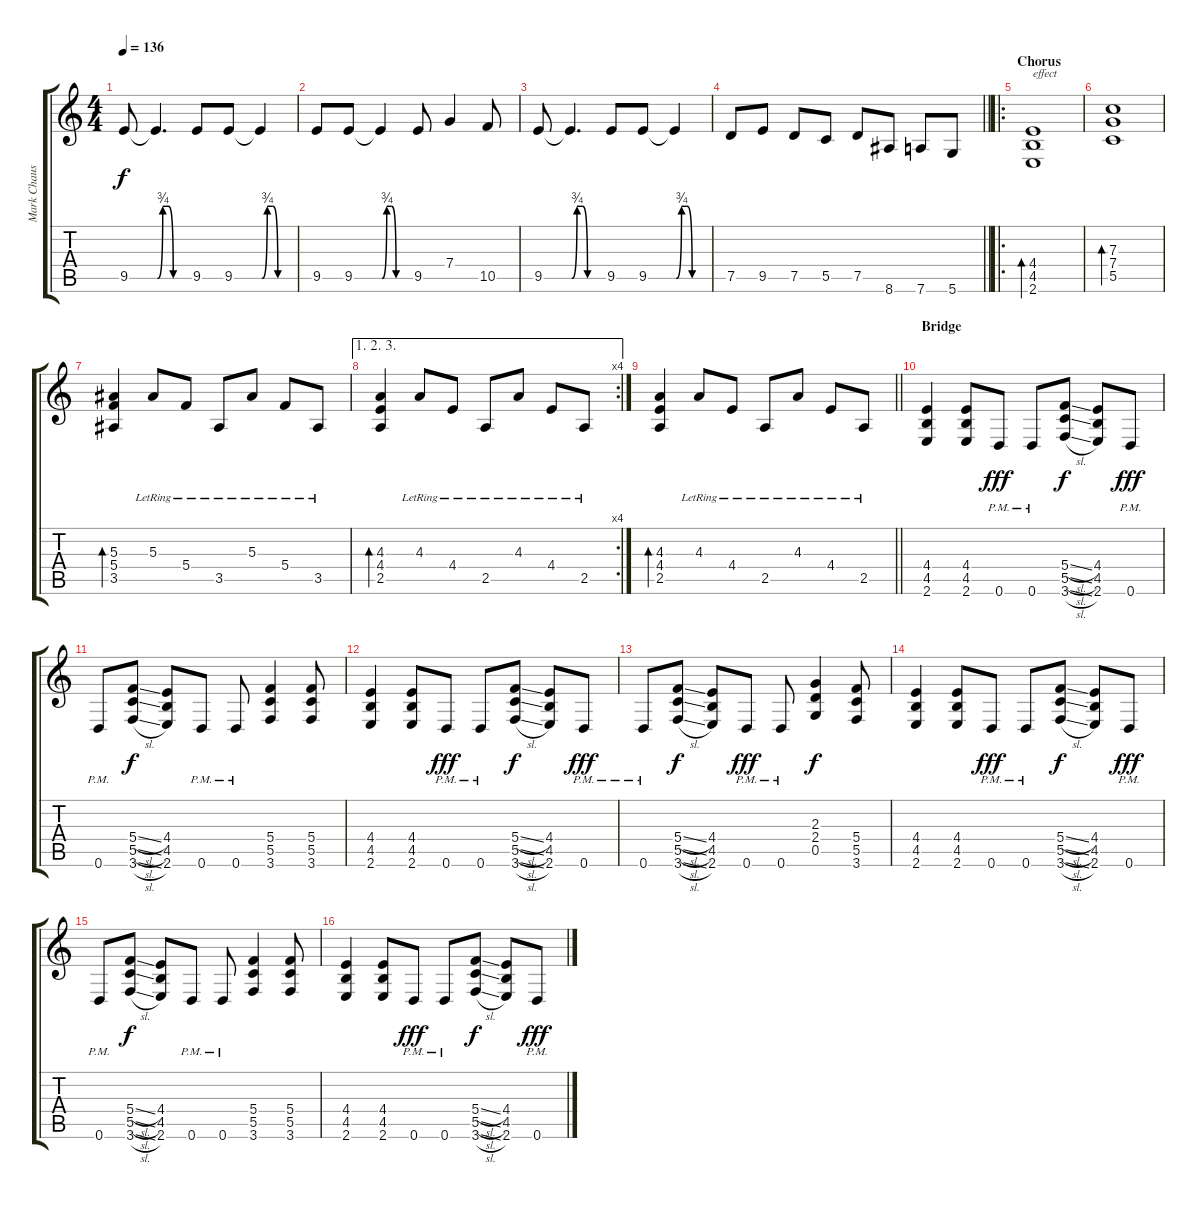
\track ("Mark Chaussee" "Mark Chaus") {instrument distortionguitar}
\staff {score tabs}
\tuning (D4 A3 F3 C3 G2 D2) {hide}
\ts (4 4)
\tempo 136
\clef g2
\ks c
9.5.8{dy f} 9.5{be (custom 0 0 10 3 20 3 30 0 60 0) t}.4{d} 9.5.8 9.5.8 9.5{be (custom 0 0 10 3 20 3 30 0 60 0) t}.4 |
9.5.8 9.5.8 9.5{be (custom 0 0 10 3 20 3 30 0 60 0) t}.4 9.5.8 7.4.4 10.5.8 |
9.5.8 9.5{be (custom 0 0 10 3 20 3 30 0 60 0) t}.4{d} 9.5.8 9.5.8 9.5{be (custom 0 0 10 3 20 3 30 0 60 0) t}.4 |
\barLineRight lightlight
7.5.8 9.5.8 7.5.8 5.5.8 7.5.8 8.6.8 7.6.8 5.6.8 |
\ro
\section ("" "Chorus")
(4.4 4.5 2.6).1{bd 480 txt "effect" volume 13 instrument electricguitarclean} |
(7.3 7.4 5.5).1{bd 480} |
(5.3 5.4 3.5).4{bd 480} 5.3{lr}.8 5.4{lr}.8 3.5{lr}.8 5.3{lr}.8 5.4{lr}.8 3.5{lr}.8 |
\ae (1 2 3)
\rc 4
(4.3 4.4 2.5).4{bd 480} 4.3{lr}.8 4.4{lr}.8 2.5{lr}.8 4.3{lr}.8 4.4{lr}.8 2.5{lr}.8 |
\barLineRight lightlight
(4.3 4.4 2.5).4{bd 480} 4.3{lr}.8 4.4{lr}.8 2.5{lr}.8 4.3{lr}.8 4.4{lr}.8 2.5{lr}.8 |
\section ("" "Bridge")
(4.4 4.5 2.6).4{instrument distortionguitar} (4.4 4.5 2.6).8 0.6{pm}.8{dy fff} 0.6{pm}.8 (5.4{sl} 5.5{sl} 3.6{sl}).8{dy f} (4.4 4.5 2.6).8 0.6{pm}.8{dy fff} |
0.6{pm}.8 (5.4{sl} 5.5{sl} 3.6{sl}).8{dy f} (4.4 4.5 2.6).8 0.6{pm}.8 0.6{pm}.8 (5.4 5.5 3.6).4 (5.4 5.5 3.6).8 |
(4.4 4.5 2.6).4 (4.4 4.5 2.6).8 0.6{pm}.8{dy fff} 0.6{pm}.8 (5.4{sl} 5.5{sl} 3.6{sl}).8{dy f} (4.4 4.5 2.6).8 0.6{pm}.8{dy fff} |
0.6{pm}.8 (5.4{sl} 5.5{sl} 3.6{sl}).8{dy f} (4.4 4.5 2.6).8 0.6{pm}.8{dy fff} 0.6{pm}.8 (2.3 2.4 0.5).4{dy f} (5.4 5.5 3.6).8 |
(4.4 4.5 2.6).4 (4.4 4.5 2.6).8 0.6{pm}.8{dy fff} 0.6{pm}.8 (5.4{sl} 5.5{sl} 3.6{sl}).8{dy f} (4.4 4.5 2.6).8 0.6{pm}.8{dy fff} |
0.6{pm}.8 (5.4{sl} 5.5{sl} 3.6{sl}).8{dy f} (4.4 4.5 2.6).8 0.6{pm}.8 0.6{pm}.8 (5.4 5.5 3.6).4 (5.4 5.5 3.6).8 |
(4.4 4.5 2.6).4 (4.4 4.5 2.6).8 0.6{pm}.8{dy fff} 0.6{pm}.8 (5.4{sl} 5.5{sl} 3.6{sl}).8{dy f} (4.4 4.5 2.6).8 0.6{pm}.8{dy fff}
